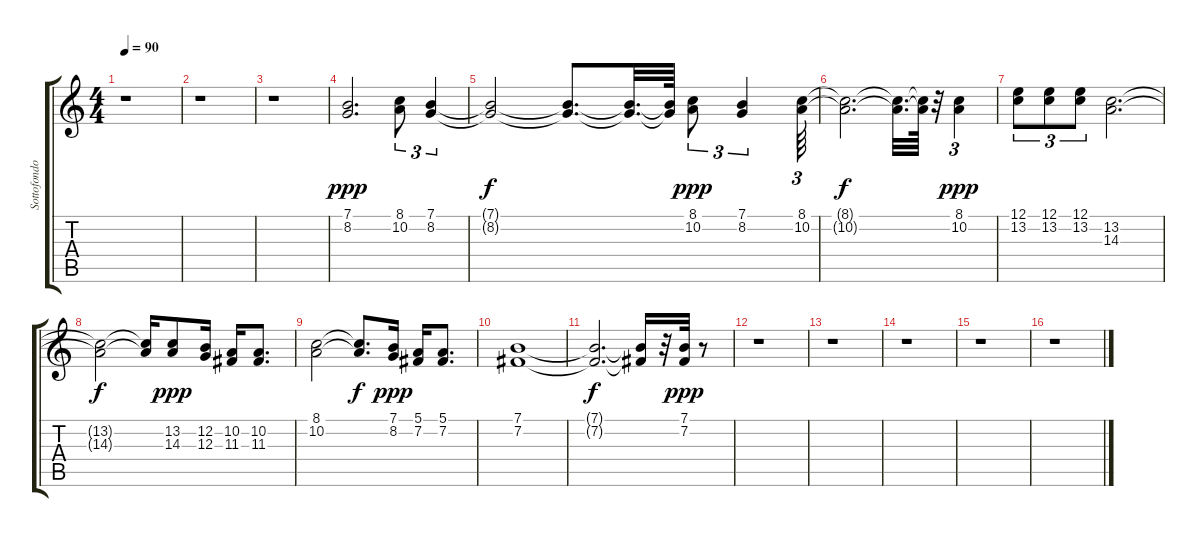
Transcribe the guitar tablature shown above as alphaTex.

\track ("Sottofondo3" "Sottofondo") {instrument choiraahs}
\staff {score tabs}
\tuning (E4 B3 G3 D3 A2 E2) {hide}
\ts (4 4)
\tempo 90
\clef g2
\ks c
r.1{dy ppp} |
r.1 |
r.1 |
(7.1 8.2).2{d} (8.1 10.2).8{tu (3 2)} (7.1 8.2).4{tu (3 2)} |
(7.1{t} 8.2{t}).2{dy f} (7.1{t} 8.2{t}).8{d} (7.1{t} 8.2{t}).32{d} (7.1{t} 8.2{t}).64 (8.1 10.2).8{tu (3 2) dy ppp} (7.1 8.2).4{tu (3 2)} (8.1 10.2).64{tu (3 2)} |
(8.1{t} 10.2{t}).2{d dy f} (8.1{t} 10.2{t}).32{d} (8.1{t} 10.2{t}).64 r.32 (8.1 10.2).4{tu (3 2) dy ppp} |
(12.1 13.2).8{tu (3 2)} (12.1 13.2).8{tu (3 2)} (12.1 13.2).8{tu (3 2)} (13.2 14.3).2{d} |
(13.2{t} 14.3{t}).2{dy f} (13.2{t} 14.3{t}).16 (13.2 14.3).8{dy ppp} (12.2 12.3).16 (10.2 11.3).16 (10.2 11.3).8{d} |
(8.1 10.2).2 (8.1{t} 10.2{t}).8{d dy f} (7.1 8.2).16{dy ppp} (5.1 7.2).16 (5.1 7.2).8{d} |
(7.1 7.2).1 |
(7.1{t} 7.2{t}).2{d dy f} (7.1{t} 7.2{t}).16 r.32 (7.1 7.2).32{dy ppp} r.8 |
r.1 |
r.1 |
r.1 |
r.1 |
r.1
